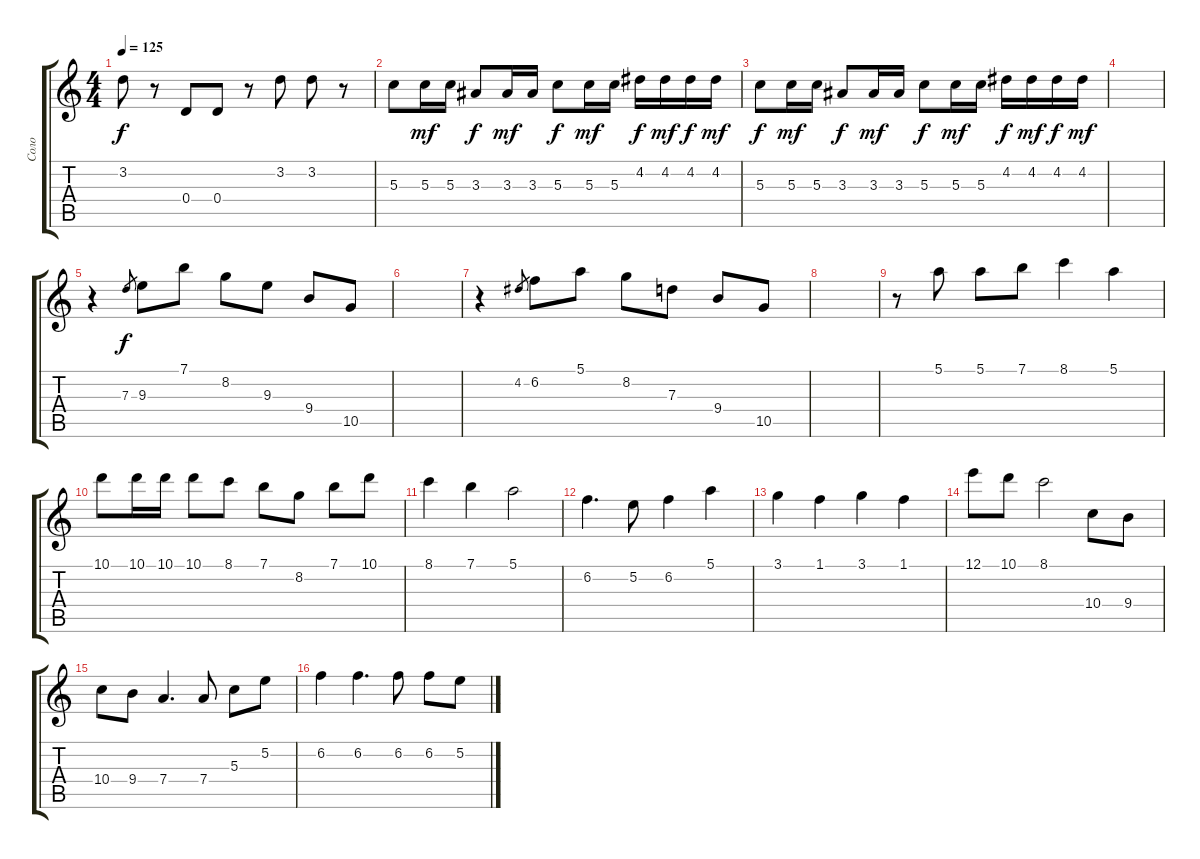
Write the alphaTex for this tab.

\track ("Соло" "Соло") {instrument electricguitarjazz}
\staff {score tabs}
\tuning (E4 B3 G3 D3 A2 E2) {hide}
\ts (4 4)
\tempo 125
\clef g2
\ks c
3.2.8{dy f} r.8 0.4.8 0.4.8 r.8 3.2.8 3.2.8 r.8 |
5.3.8 5.3.16{dy mf} 5.3.16 3.3.8{dy f} 3.3.16{dy mf} 3.3.16 5.3.8{dy f} 5.3.16{dy mf} 5.3.16 4.2.16{dy f} 4.2.16{dy mf} 4.2.16{dy f} 4.2.16{dy mf} |
5.3.8{dy f} 5.3.16{dy mf} 5.3.16 3.3.8{dy f} 3.3.16{dy mf} 3.3.16 5.3.8{dy f} 5.3.16{dy mf} 5.3.16 4.2.16{dy f} 4.2.16{dy mf} 4.2.16{dy f} 4.2.16{dy mf} |
|
r.4 7.3.8{gr dy f} 9.3.8 7.1.8 8.2.8 9.3.8 9.4.8 10.5.8 |
|
r.4 4.2.8{gr} 6.2.8 5.1.8 8.2.8 7.3.8 9.4.8 10.5.8 |
|
r.8 5.1.8 5.1.8 7.1.8 8.1.4 5.1.4 |
10.1.8 10.1.16 10.1.16 10.1.8 8.1.8 7.1.8 8.2.8 7.1.8 10.1.8 |
8.1.4 7.1.4 5.1.2 |
6.2.4{d} 5.2.8 6.2.4 5.1.4 |
3.1.4 1.1.4 3.1.4 1.1.4 |
12.1.8 10.1.8 8.1.2 10.4.8 9.4.8 |
10.4.8 9.4.8 7.4.4{d} 7.4.8 5.3.8 5.2.8 |
6.2.4 6.2.4{d} 6.2.8 6.2.8 5.2.8
